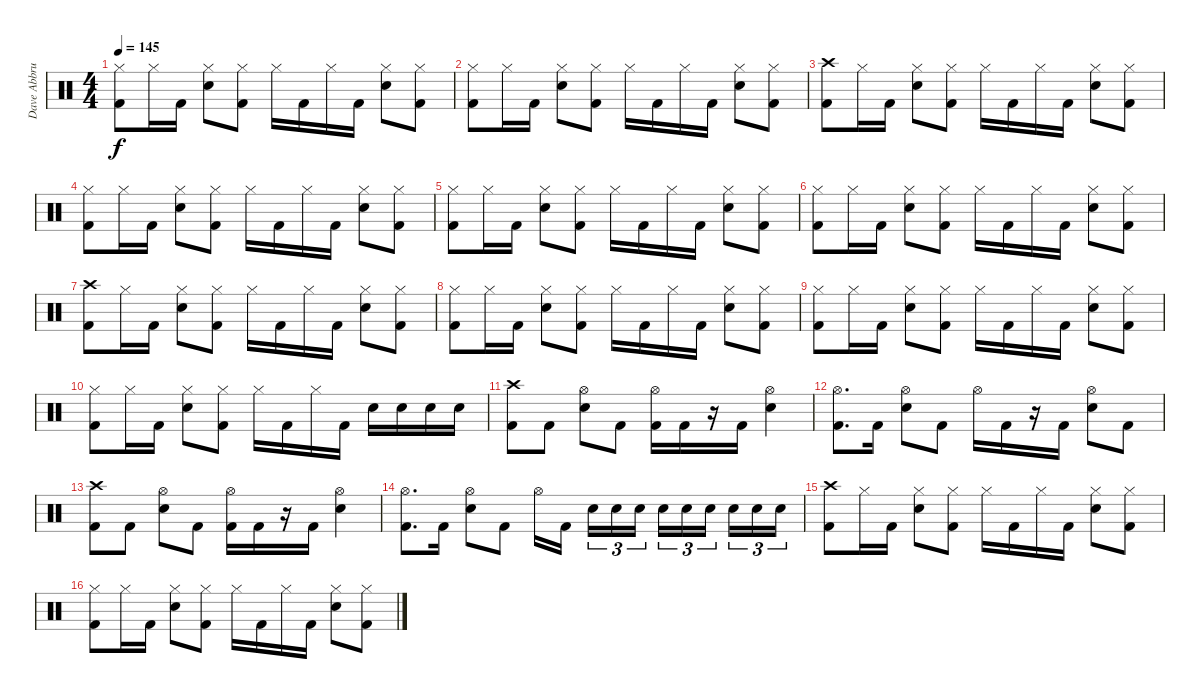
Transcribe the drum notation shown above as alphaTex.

\track ("Dave Abbruzzese" "Dave Abbru") {instrument percussion}
\staff {score}
\articulation defaults
\ts (4 4)
\tempo 145
\clef neutral
\ks c
("Hi-Hat (closed)" "Kick (hit) 2").8{dy f} "Hi-Hat (closed)".16 "Kick (hit) 2".16 ("Hi-Hat (closed)" "Electric Snare (hit)").8 ("Hi-Hat (closed)" "Kick (hit) 2").8 "Hi-Hat (closed)".16 "Kick (hit) 2".16 "Hi-Hat (closed)".16 "Kick (hit) 2".16 ("Hi-Hat (closed)" "Electric Snare (hit)").8 ("Hi-Hat (closed)" "Kick (hit) 2").8 |
("Hi-Hat (closed)" "Kick (hit) 2").8 "Hi-Hat (closed)".16 "Kick (hit) 2".16 ("Hi-Hat (closed)" "Electric Snare (hit)").8 ("Hi-Hat (closed)" "Kick (hit) 2").8 "Hi-Hat (closed)".16 "Kick (hit) 2".16 "Hi-Hat (closed)".16 "Kick (hit) 2".16 ("Hi-Hat (closed)" "Electric Snare (hit)").8 ("Hi-Hat (closed)" "Kick (hit) 2").8 |
("Crash high (hit)" "Kick (hit) 2").8 "Hi-Hat (closed)".16 "Kick (hit) 2".16 ("Hi-Hat (closed)" "Electric Snare (hit)").8 ("Hi-Hat (closed)" "Kick (hit) 2").8 "Hi-Hat (closed)".16 "Kick (hit) 2".16 "Hi-Hat (closed)".16 "Kick (hit) 2".16 ("Hi-Hat (closed)" "Electric Snare (hit)").8 ("Hi-Hat (closed)" "Kick (hit) 2").8 |
("Hi-Hat (closed)" "Kick (hit) 2").8 "Hi-Hat (closed)".16 "Kick (hit) 2".16 ("Hi-Hat (closed)" "Electric Snare (hit)").8 ("Hi-Hat (closed)" "Kick (hit) 2").8 "Hi-Hat (closed)".16 "Kick (hit) 2".16 "Hi-Hat (closed)".16 "Kick (hit) 2".16 ("Hi-Hat (closed)" "Electric Snare (hit)").8 ("Hi-Hat (closed)" "Kick (hit) 2").8 |
("Hi-Hat (closed)" "Kick (hit) 2").8 "Hi-Hat (closed)".16 "Kick (hit) 2".16 ("Hi-Hat (closed)" "Electric Snare (hit)").8 ("Hi-Hat (closed)" "Kick (hit) 2").8 "Hi-Hat (closed)".16 "Kick (hit) 2".16 "Hi-Hat (closed)".16 "Kick (hit) 2".16 ("Hi-Hat (closed)" "Electric Snare (hit)").8 ("Hi-Hat (closed)" "Kick (hit) 2").8 |
("Hi-Hat (closed)" "Kick (hit) 2").8 "Hi-Hat (closed)".16 "Kick (hit) 2".16 ("Hi-Hat (closed)" "Electric Snare (hit)").8 ("Hi-Hat (closed)" "Kick (hit) 2").8 "Hi-Hat (closed)".16 "Kick (hit) 2".16 "Hi-Hat (closed)".16 "Kick (hit) 2".16 ("Hi-Hat (closed)" "Electric Snare (hit)").8 ("Hi-Hat (closed)" "Kick (hit) 2").8 |
("Crash high (hit)" "Kick (hit) 2").8 "Hi-Hat (closed)".16 "Kick (hit) 2".16 ("Hi-Hat (closed)" "Electric Snare (hit)").8 ("Hi-Hat (closed)" "Kick (hit) 2").8 "Hi-Hat (closed)".16 "Kick (hit) 2".16 "Hi-Hat (closed)".16 "Kick (hit) 2".16 ("Hi-Hat (closed)" "Electric Snare (hit)").8 ("Hi-Hat (closed)" "Kick (hit) 2").8 |
("Hi-Hat (closed)" "Kick (hit) 2").8 "Hi-Hat (closed)".16 "Kick (hit) 2".16 ("Hi-Hat (closed)" "Electric Snare (hit)").8 ("Hi-Hat (closed)" "Kick (hit) 2").8 "Hi-Hat (closed)".16 "Kick (hit) 2".16 "Hi-Hat (closed)".16 "Kick (hit) 2".16 ("Hi-Hat (closed)" "Electric Snare (hit)").8 ("Hi-Hat (closed)" "Kick (hit) 2").8 |
("Hi-Hat (closed)" "Kick (hit) 2").8 "Hi-Hat (closed)".16 "Kick (hit) 2".16 ("Hi-Hat (closed)" "Electric Snare (hit)").8 ("Hi-Hat (closed)" "Kick (hit) 2").8 "Hi-Hat (closed)".16 "Kick (hit) 2".16 "Hi-Hat (closed)".16 "Kick (hit) 2".16 ("Hi-Hat (closed)" "Electric Snare (hit)").8 ("Hi-Hat (closed)" "Kick (hit) 2").8 |
("Hi-Hat (closed)" "Kick (hit) 2").8 "Hi-Hat (closed)".16 "Kick (hit) 2".16 ("Hi-Hat (closed)" "Electric Snare (hit)").8 ("Hi-Hat (closed)" "Kick (hit) 2").8 "Hi-Hat (closed)".16 "Kick (hit) 2".16 "Hi-Hat (closed)".16 "Kick (hit) 2".16 "Electric Snare (hit)".16 "Electric Snare (hit)".16 "Electric Snare (hit)".16 "Electric Snare (hit)".16 |
("Crash high (hit)" "Kick (hit) 2").8 "Kick (hit) 2".8 ("Hi-Hat (open)" "Electric Snare (hit)").8 "Kick (hit) 2".8 ("Hi-Hat (open)" "Kick (hit) 2").16 "Kick (hit) 2".16 r.16 "Kick (hit) 2".16 ("Hi-Hat (open)" "Electric Snare (hit)").4 |
("Hi-Hat (open)" "Kick (hit) 2").8{d} "Kick (hit) 2".16 ("Hi-Hat (open)" "Electric Snare (hit)").8 "Kick (hit) 2".8 "Hi-Hat (open)".16 "Kick (hit) 2".16 r.16 "Kick (hit) 2".16 ("Hi-Hat (open)" "Electric Snare (hit)").8 "Kick (hit) 2".8 |
("Crash high (hit)" "Kick (hit) 2").8 "Kick (hit) 2".8 ("Hi-Hat (open)" "Electric Snare (hit)").8 "Kick (hit) 2".8 ("Hi-Hat (open)" "Kick (hit) 2").16 "Kick (hit) 2".16 r.16 "Kick (hit) 2".16 ("Hi-Hat (open)" "Electric Snare (hit)").4 |
("Hi-Hat (open)" "Kick (hit) 2").8{d} "Kick (hit) 2".16 ("Hi-Hat (open)" "Electric Snare (hit)").8 "Kick (hit) 2".8 "Hi-Hat (open)".16 "Kick (hit) 2".16{beam splitsecondary} "Electric Snare (hit)".16{tu (3 2)} "Electric Snare (hit)".16{tu (3 2)} "Electric Snare (hit)".16{tu (3 2)} "Electric Snare (hit)".16{tu (3 2)} "Electric Snare (hit)".16{tu (3 2)} "Electric Snare (hit)".16{tu (3 2) beam splitsecondary} "Electric Snare (hit)".16{tu (3 2)} "Electric Snare (hit)".16{tu (3 2)} "Electric Snare (hit)".16{tu (3 2)} |
("Crash high (hit)" "Kick (hit) 2").8 "Hi-Hat (closed)".16 "Kick (hit) 2".16 ("Hi-Hat (closed)" "Electric Snare (hit)").8 ("Hi-Hat (closed)" "Kick (hit) 2").8 "Hi-Hat (closed)".16 "Kick (hit) 2".16 "Hi-Hat (closed)".16 "Kick (hit) 2".16 ("Hi-Hat (closed)" "Electric Snare (hit)").8 ("Hi-Hat (closed)" "Kick (hit) 2").8 |
("Hi-Hat (closed)" "Kick (hit) 2").8 "Hi-Hat (closed)".16 "Kick (hit) 2".16 ("Hi-Hat (closed)" "Electric Snare (hit)").8 ("Hi-Hat (closed)" "Kick (hit) 2").8 "Hi-Hat (closed)".16 "Kick (hit) 2".16 "Hi-Hat (closed)".16 "Kick (hit) 2".16 ("Hi-Hat (closed)" "Electric Snare (hit)").8 ("Hi-Hat (closed)" "Kick (hit) 2").8
